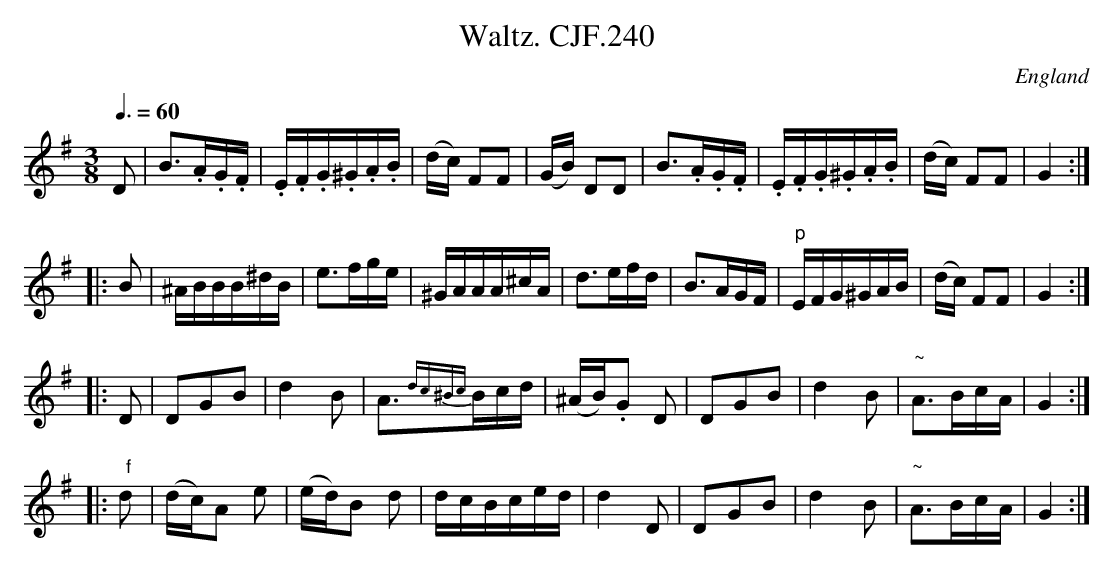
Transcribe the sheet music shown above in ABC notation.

X:1
T:Waltz. CJF.240
O:England
M:3/8
L:1/16
Q:3/8=60
K:G major
D2|B3.A.G.F|.E.F.G.^G.A.B|(dc) F2F2|(GB) D2D2|\
B3.A.G.F|.E.F.G.^G.A.B|(dc) F2F2|G4:|!
|:B2|^ABBB^dB|e3fge|^GAAA^cA|d3efd|\
B3AGF|"p"EFG^GAB|(dc) F2F2|G4:|!
|:D2|D2G2B2|d4B2|A3{dc^Bc}Bcd|(^AB).G2 D2|\
D2G2B2|d4B2|"~"A3BcA|G4:|!
|:" f"d2|(dc)A2 e2|(ed)B2 d2|\
dcBced|d4D2|D2G2B2|d4B2|"~"A3BcA|G4:|
